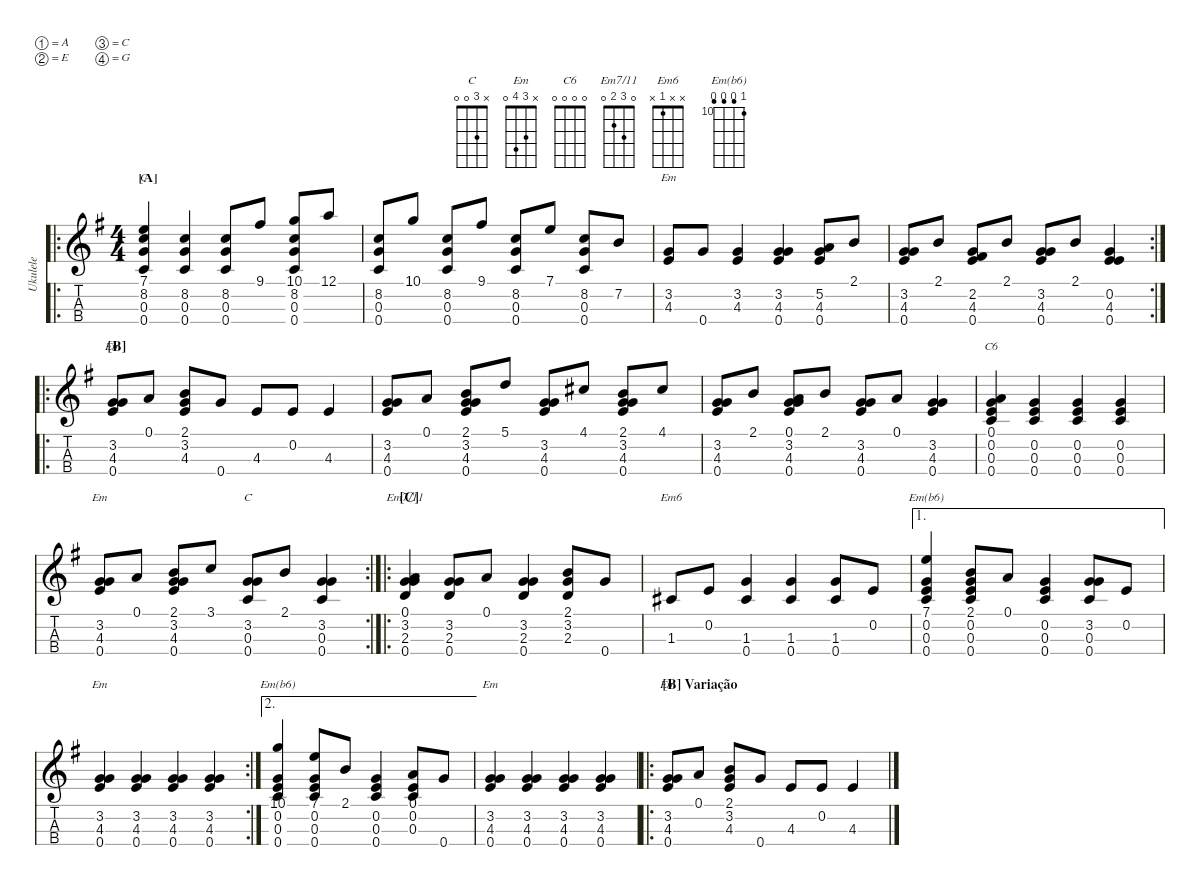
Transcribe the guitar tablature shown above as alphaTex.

\defaultSystemsLayout 4
\hideDynamics
\bracketExtendMode nobrackets
\otherSystemsTrackNameOrientation horizontal
\defaultBarNumberDisplay Hide
\track ("Ukulele" "Ukulele") {defaultSystemsLayout 4 instrument acousticguitarnylon}
\staff {score tabs}
\tuning (A4 E4 C4 G4)
\displaytranspose 0
\chord ("C" 7 8 6 6) {firstfret 7}
\chord ("Em" x 3 4 x)
\chord ("Em" x 3 4 0)
\chord ("C6" 0 0 0 0)
\chord ("C" x 3 0 0)
\chord ("Em7/11" 0 3 2 0)
\chord ("Em6" x x 1 x)
\chord ("Em(b6)" 7 6 6 6) {firstfret 7}
\chord ("Em(b6)" 10 9 9 9) {firstfret 10}
\ro
\ts (4 4)
\section ("A" "")
\tempo (120 hide)
\clef g2
\ks g
(0.3{acc forcenatural} 8.2{acc forcenatural} 0.4{acc forcenatural} 7.1{acc forcenatural}).4{ch "C" dy mf instrument acousticguitarnylon beam Up} (0.3{acc forcenatural} 8.2{acc forcenatural} 0.4{acc forcenatural}).4{beam Up} (0.3{acc forcenatural} 8.2{acc forcenatural} 0.4{acc forcenatural}).8{beam Up} 9.1{acc #}.8{beam Up} (10.1{acc forcenatural} 8.2{acc forcenatural} 0.4{acc forcenatural} 0.3{acc forcenatural}).8{beam Up} 12.1{acc forcenatural}.8{beam Up} |
(0.3{acc forcenatural} 8.2{acc forcenatural} 0.4{acc forcenatural}).8{beam Up} 10.1{acc forcenatural}.8{beam Up} (8.2{acc forcenatural} 0.4{acc forcenatural} 0.3{acc forcenatural}).8{beam Up} 9.1{acc #}.8{beam Up} (8.2{acc forcenatural} 0.4{acc forcenatural} 0.3{acc forcenatural}).8{beam Up} 7.1{acc forcenatural}.8{beam Up} (8.2{acc forcenatural} 0.4{acc forcenatural} 0.3{acc forcenatural}).8{beam Up} 7.2{acc forcenatural}.8{beam Up} |
(3.2{acc forcenatural} 4.3{acc forcenatural}).8{ch "Em" beam Up} 0.4{acc forcenatural}.8{beam Up} (3.2{acc forcenatural} 4.3{acc forcenatural}).4{beam Up} (4.3{acc forcenatural} 3.2{acc forcenatural} 0.4{acc forcenatural}).4{beam Up} (0.4{acc forcenatural} 5.2{acc forcenatural} 4.3{acc forcenatural}).8{beam Up} 2.1{acc forcenatural}.8{beam Up} |
\rc 2
(0.4{acc forcenatural} 3.2{acc forcenatural} 4.3{acc forcenatural}).8{beam Up} 2.1{acc forcenatural}.8{beam Up} (2.2{acc #} 4.3{acc forcenatural} 0.4{acc forcenatural}).8{beam Up} 2.1{acc forcenatural}.8{beam Up} (0.4{acc forcenatural} 3.2{acc forcenatural} 4.3{acc forcenatural}).8{beam Up} 2.1{acc forcenatural}.8{beam Up} (0.4{acc forcenatural} 0.2{acc forcenatural} 4.3{acc forcenatural}).4{beam Up} |
\ro
\section ("B" "")
(0.4{acc forcenatural} 3.2{acc forcenatural} 4.3{acc forcenatural}).8{ch "Em" beam Up} 0.1{acc forcenatural}.8{beam Up} (2.1{acc forcenatural} 3.2{acc forcenatural} 4.3{acc forcenatural}).8{beam Up} 0.4{acc forcenatural}.8{beam Up} 4.3{acc forcenatural}.8{beam Up} 0.2{acc forcenatural}.8{beam Up} 4.3{acc forcenatural}.4{beam Up} |
(0.4{acc forcenatural} 3.2{acc forcenatural} 4.3{acc forcenatural}).8{beam Up} 0.1{acc forcenatural}.8{beam Up} (2.1{acc forcenatural} 0.4{acc forcenatural} 3.2{acc forcenatural} 4.3{acc forcenatural}).8{beam Up} 5.1{acc forcenatural}.8{beam Up} (3.2{acc forcenatural} 0.4{acc forcenatural} 4.3{acc forcenatural}).8{beam Up} 4.1{acc #}.8{beam Up} (2.1{acc forcenatural} 0.4{acc forcenatural} 3.2{acc forcenatural} 4.3{acc forcenatural}).8{beam Up} 4.1{acc #}.8{beam Up} |
(3.2{acc forcenatural} 0.4{acc forcenatural} 4.3{acc forcenatural}).8{beam Up} 2.1{acc forcenatural}.8{beam Up} (0.4{acc forcenatural} 3.2{acc forcenatural} 4.3{acc forcenatural} 0.1{acc forcenatural}).8{beam Up} 2.1{acc forcenatural}.8{beam Up} (0.4{acc forcenatural} 3.2{acc forcenatural} 4.3{acc forcenatural}).8{beam Up} 0.1{acc forcenatural}.8{beam Up} (0.4{acc forcenatural} 3.2{acc forcenatural} 4.3{acc forcenatural}).4{beam Up} |
(0.1{acc forcenatural} 0.4{acc forcenatural} 0.2{acc forcenatural} 0.3{acc forcenatural}).4{ch "C6" beam Up} (0.4{acc forcenatural} 0.2{acc forcenatural} 0.3{acc forcenatural}).4{beam Up} (0.4{acc forcenatural} 0.2{acc forcenatural} 0.3{acc forcenatural}).4{beam Up} (0.4{acc forcenatural} 0.2{acc forcenatural} 0.3{acc forcenatural}).4{beam Up} |
\rc 2
(0.4{acc forcenatural} 3.2{acc forcenatural} 4.3{acc forcenatural}).8{ch "Em" beam Up} 0.1{acc forcenatural}.8{beam Up} (2.1{acc forcenatural} 0.4{acc forcenatural} 3.2{acc forcenatural} 4.3{acc forcenatural}).8{beam Up} 3.1{acc forcenatural}.8{beam Up} (0.3{acc forcenatural} 0.4{acc forcenatural} 3.2{acc forcenatural}).8{ch "C" beam Up} 2.1{acc forcenatural}.8{beam Up} (0.4{acc forcenatural} 3.2{acc forcenatural} 0.3{acc forcenatural}).4{beam Up} |
\ro
\section ("C" "")
(0.4{acc forcenatural} 3.2{acc forcenatural} 2.3{acc forcenatural} 0.1{acc forcenatural}).4{ch "Em7/11" beam Up} (2.3{acc forcenatural} 0.4{acc forcenatural} 3.2{acc forcenatural}).8{beam Up} 0.1{acc forcenatural}.8{beam Up} (0.4{acc forcenatural} 3.2{acc forcenatural} 2.3{acc forcenatural}).4{beam Up} (2.1{acc forcenatural} 3.2{acc forcenatural} 2.3{acc forcenatural}).8{beam Up} 0.4{acc forcenatural}.8{beam Up} |
1.3{acc #}.8{ch "Em6" beam Up} 0.2{acc forcenatural}.8{beam Up} (0.4{acc forcenatural} 1.3{acc #}).4{beam Up} (0.4{acc forcenatural} 1.3{acc #}).4{beam Up} (0.4{acc forcenatural} 1.3{acc #}).8{beam Up} 0.2{acc forcenatural}.8{beam Up} |
\ae 1
(7.1{acc forcenatural} 0.3{acc forcenatural} 0.2{acc forcenatural} 0.4{acc forcenatural}).4{ch "Em(b6)" beam Up} (0.4{acc forcenatural} 0.2{acc forcenatural} 0.3{acc forcenatural} 2.1{acc forcenatural}).8{beam Up} 0.1{acc forcenatural}.8{beam Up} (0.4{acc forcenatural} 0.2{acc forcenatural} 0.3{acc forcenatural}).4{beam Up} (0.4{acc forcenatural} 3.2{acc forcenatural} 0.3{acc forcenatural}).8{beam Up} 0.2{acc forcenatural}.8{beam Up} |
\rc 2
(4.3{acc forcenatural} 0.4{acc forcenatural} 3.2{acc forcenatural}).4{ch "Em" beam Up} (4.3{acc forcenatural} 0.4{acc forcenatural} 3.2{acc forcenatural}).4{beam Up} (4.3{acc forcenatural} 0.4{acc forcenatural} 3.2{acc forcenatural}).4{beam Up} (4.3{acc forcenatural} 0.4{acc forcenatural} 3.2{acc forcenatural}).4{beam Up} |
\ae 2
(10.1{acc forcenatural} 0.3{acc forcenatural} 0.2{acc forcenatural} 0.4{acc forcenatural}).4{ch "Em(b6)" beam Up} (0.4{acc forcenatural} 0.2{acc forcenatural} 0.3{acc forcenatural} 7.1{acc forcenatural}).8{beam Up} 2.1{acc forcenatural}.8{beam Up} (0.4{acc forcenatural} 0.2{acc forcenatural} 0.3{acc forcenatural}).4{beam Up} (0.2{acc forcenatural} 0.3{acc forcenatural} 0.1{acc forcenatural}).8{beam Up} 0.4{acc forcenatural}.8{beam Up} |
(4.3{acc forcenatural} 0.4{acc forcenatural} 3.2{acc forcenatural}).4{ch "Em" beam Up} (4.3{acc forcenatural} 0.4{acc forcenatural} 3.2{acc forcenatural}).4{beam Up} (4.3{acc forcenatural} 0.4{acc forcenatural} 3.2{acc forcenatural}).4{beam Up} (4.3{acc forcenatural} 0.4{acc forcenatural} 3.2{acc forcenatural}).4{beam Up} |
\ro
\section ("B" "Variação")
(0.4{acc forcenatural} 3.2{acc forcenatural} 4.3{acc forcenatural}).8{ch "Em" beam Up} 0.1{acc forcenatural}.8{beam Up} (2.1{acc forcenatural} 3.2{acc forcenatural} 4.3{acc forcenatural}).8{beam Up} 0.4{acc forcenatural}.8{beam Up} 4.3{acc forcenatural}.8{beam Up} 0.2{acc forcenatural}.8{beam Up} 4.3{acc forcenatural}.4{beam Up}
